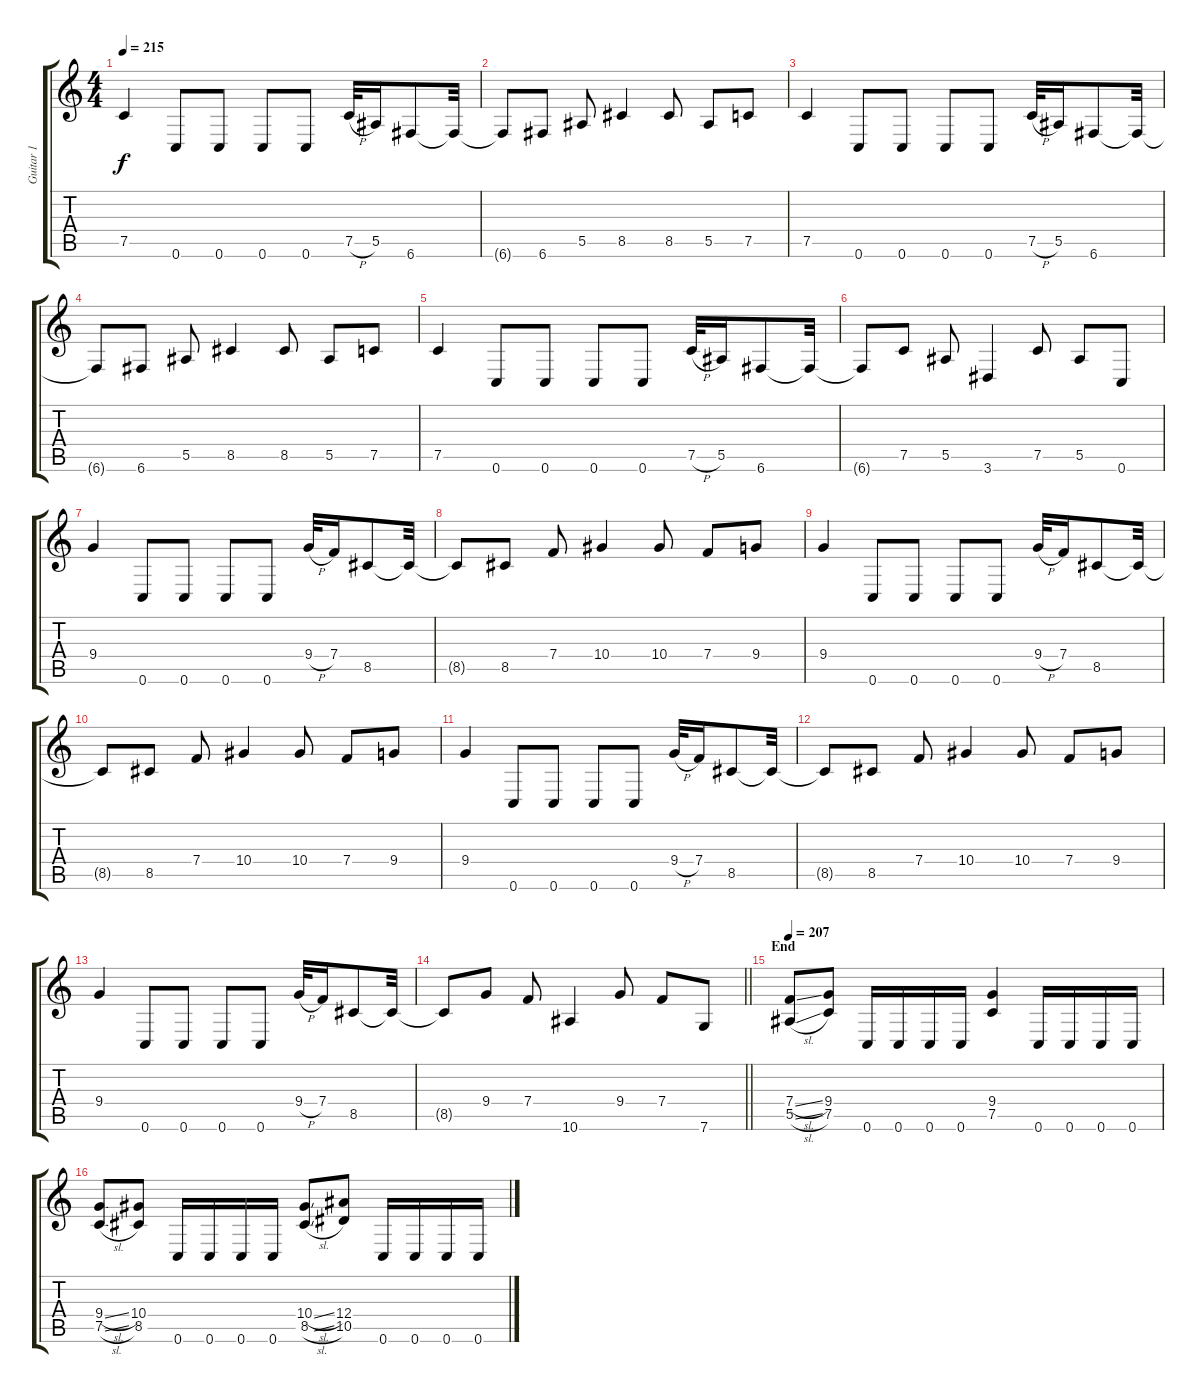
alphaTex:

\track ("Guitar 1" "Guitar 1") {instrument distortionguitar}
\staff {score tabs}
\tuning (C4 G3 Eb3 Bb2 F2 C2) {hide}
\ts (4 4)
\tempo 215
\clef g2
\ks c
7.5.4{dy f} 0.6.8 0.6.8 0.6.8 0.6.8 7.5{h}.32 5.5.16 6.6.8 6.6{t}.32 |
6.6{t}.8 6.6.8 5.5.8 8.5.4 8.5.8 5.5.8 7.5.8 |
7.5.4 0.6.8 0.6.8 0.6.8 0.6.8 7.5{h}.32 5.5.16 6.6.8 6.6{t}.32 |
6.6{t}.8 6.6.8 5.5.8 8.5.4 8.5.8 5.5.8 7.5.8 |
7.5.4 0.6.8 0.6.8 0.6.8 0.6.8 7.5{h}.32 5.5.16 6.6.8 6.6{t}.32 |
6.6{t}.8 7.5.8 5.5.8 3.6.4 7.5.8 5.5.8 0.6.8 |
9.4.4 0.6.8 0.6.8 0.6.8 0.6.8 9.4{h}.32 7.4.16 8.5.8 8.5{t}.32 |
8.5{t}.8 8.5.8 7.4.8 10.4.4 10.4.8 7.4.8 9.4.8 |
9.4.4 0.6.8 0.6.8 0.6.8 0.6.8 9.4{h}.32 7.4.16 8.5.8 8.5{t}.32 |
8.5{t}.8 8.5.8 7.4.8 10.4.4 10.4.8 7.4.8 9.4.8 |
9.4.4 0.6.8 0.6.8 0.6.8 0.6.8 9.4{h}.32 7.4.16 8.5.8 8.5{t}.32 |
8.5{t}.8 8.5.8 7.4.8 10.4.4 10.4.8 7.4.8 9.4.8 |
9.4.4 0.6.8 0.6.8 0.6.8 0.6.8 9.4{h}.32 7.4.16 8.5.8 8.5{t}.32 |
\barLineRight lightlight
8.5{t}.8 9.4.8 7.4.8 10.6.4 9.4.8 7.4.8 7.6.8 |
\section ("" "End")
\tempo 207
(7.4{sl} 5.5{sl}).8 (9.4 7.5).8 0.6.16 0.6.16 0.6.16 0.6.16 (9.4 7.5).4 0.6.16 0.6.16 0.6.16 0.6.16 |
(9.4{sl} 7.5{sl}).8 (10.4 8.5).8 0.6.16 0.6.16 0.6.16 0.6.16 (10.4{sl} 8.5{sl}).8 (12.4 10.5).8 0.6.16 0.6.16 0.6.16 0.6.16
